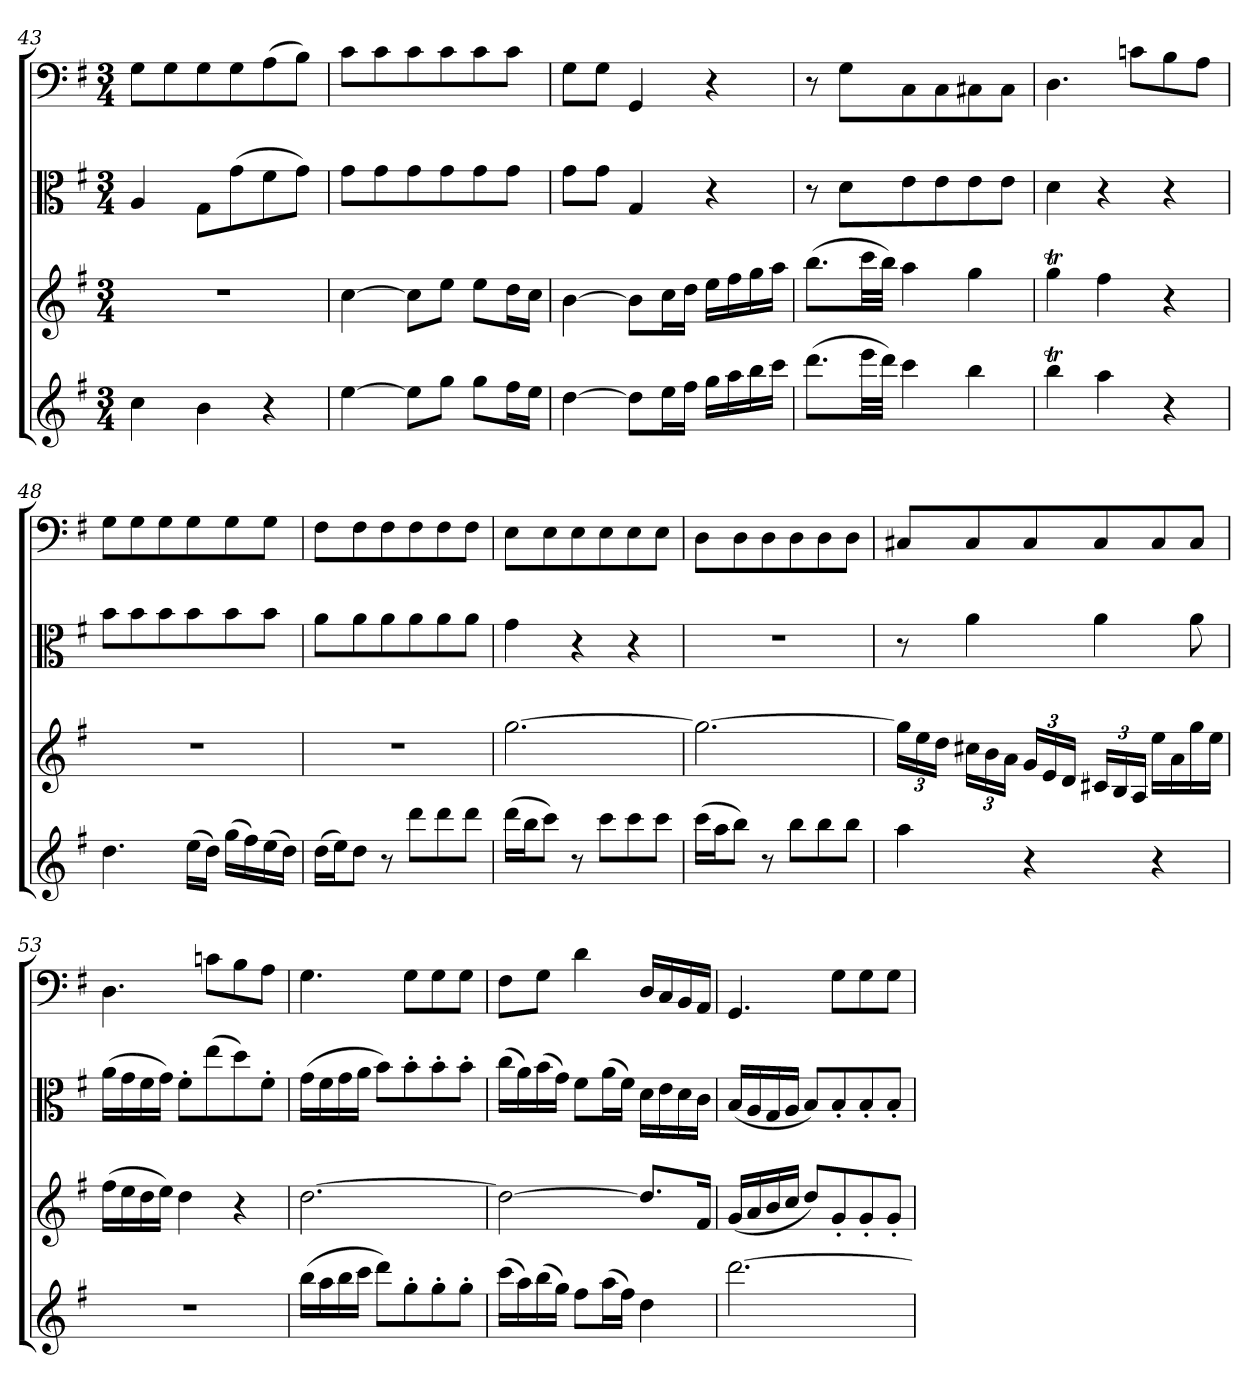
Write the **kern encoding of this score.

**kern	**kern	**kern	**kern
*part4	*part3	*part2	*part1
*staff4	*staff3	*staff2	*staff1
*clefG2	*clefG2	*clefC3	*clefF4
*k[f#]	*k[f#]	*k[f#]	*k[f#]
*G:	*G:	*G:	*G:
*M3/4	*M3/4	*M3/4	*M3/4
=43	=43	=43	=43
4cc\	2.r	4A/	8G\L
.	.	.	8G\
4b\	.	8G\L	8G\
.	.	(8g\	8G\
4r	.	8f#\	(8A\
.	.	8g\J)	8B\J)
=44	=44	=44	=44
[4ee\	[4cc\	8g\L	8c\L
.	.	8g\	8c\
8ee\L]	8cc\L]	8g\	8c\
8gg\J	8ee\J	8g\	8c\
8gg\L	8ee\L	8g\	8c\
16ff#\L	16dd\L	8g\J	8c\J
16ee\JJ	16cc\JJ	.	.
=45	=45	=45	=45
[4dd\	[4b\	8g\L	8G\L
.	.	8g\J	8G\J
8dd\L]	8b\L]	4G/	4GG/
16ee\L	16cc\L	.	.
16ff#\JJ	16dd\JJ	.	.
16gg\LL	16ee\LL	4r	4r
16aa\	16ff#\	.	.
16bb\	16gg\	.	.
16ccc\JJ	16aa\JJ	.	.
=46	=46	=46	=46
(8.ddd\L	(8.bb\L	8r	8r
.	.	8d\L	8G\L
32eee\LL	32ccc\LL	.	.
32ddd\JJJ)	32bb\JJJ)	.	.
4ccc\	4aa\	8e\	8C\
.	.	8e\	8C\
4bb\	4gg\	8e\	8C#X\
.	.	8e\J	8C#\J
=47	=47	=47	=47
4bbt\	4ggT\	4d\	4.D\
4aa\	4ff#\	4r	.
.	.	.	8cn\L
4r	4r	4r	8B\
.	.	.	8A\J
=48	=48	=48	=48
4.dd\	2.r	8b\L	8G\L
.	.	8b\	8G\
.	.	8b\	8G\
(16ee\LL	.	8b\	8G\
16dd\JJ)	.	.	.
(16gg\LL	.	8b\	8G\
16ff#\)	.	.	.
(16ee\	.	8b\J	8G\J
16dd\JJ)	.	.	.
=49	=49	=49	=49
(16dd\LL	2.r	8a\L	8F#\L
16ee\J)	.	.	.
8dd\J	.	8a\	8F#\
8r	.	8a\	8F#\
8ddd\L	.	8a\	8F#\
8ddd\	.	8a\	8F#\
8ddd\J	.	8a\J	8F#\J
=50	=50	=50	=50
(16ddd\LL	[2.gg\	4g\	8E\L
16bb\J	.	.	.
8ccc\J)	.	.	8E\
8r	.	4r	8E\
8ccc\L	.	.	8E\
8ccc\	.	4r	8E\
8ccc\J	.	.	8E\J
=51	=51	=51	=51
(16ccc\LL	2.gg\_	2.r	8D\L
16aa\J	.	.	.
8bb\J)	.	.	8D\
8r	.	.	8D\
8bb\L	.	.	8D\
8bb\	.	.	8D\
8bb\J	.	.	8D\J
=52	=52	=52	=52
4aa\	24gg\LL]	8r	8C#X/L
.	24ee\	.	.
.	24dd\JJ	.	.
.	24cc#X\LL	4a\	8C#/
.	24b\	.	.
.	24a\JJ	.	.
4r	24g/LL	.	8C#/
.	24e/	.	.
.	24d/JJ	.	.
.	24c#X/LL	4a\	8C#/
.	24B/	.	.
.	24A/JJ	.	.
4r	16ee\LL	.	8C#/
.	16a\	.	.
.	16gg\	8a\	8C#/J
.	16ee\JJ	.	.
=53	=53	=53	=53
2.r	(16ff#\LL	(16a\LL	4.D\
.	16ee\	16g\	.
.	16dd\	16f#\	.
.	16ee\JJ)	16g\JJ)	.
.	4dd\	8f#'\L	.
.	.	(8ee\	8cn\L
.	4r	8dd\)	8B\
.	.	8f#'\J	8A\J
=54	=54	=54	=54
(16bb\LL	[2.dd\	(16g\LL	4.G\
16aa\	.	16f#\	.
16bb\	.	16g\	.
16ccc\JJ	.	16a\JJ	.
8ddd\L)	.	8b\L)	.
8gg'\	.	8b'\	8G\L
8gg'\	.	8b'\	8G\
8gg'\J	.	8b'\J	8G\J
=55	=55	=55	=55
(16ccc\LL	2dd\_	(16cc\LL	8F#\L
16aa\)	.	16a\)	.
(16bb\	.	(16b\	8G\J
16gg\JJ)	.	16g\JJ)	.
8ff#\L	.	8f#\L	4d\
(16aa\L	.	(16a\L	.
16ff#\JJ)	.	16f#\JJ)	.
4dd\	8.dd/L]	16d\LL	16D/LL
.	.	16e\	16C/
.	.	16d\	16BB/
.	16f#/Jk	16c\JJ	16AA/JJ
=56	=56	=56	=56
[2.ddd\	(16g/LL	(16B/LL	4.GG/
.	16a/	16A/	.
.	16b/	16G/	.
.	16cc/JJ	16A/JJ	.
.	8dd/L)	8B/L)	.
.	8g'/	8B'/	8G\L
.	8g'/	8B'/	8G\
.	8g'/J	8B'/J	8G\J
=	=	=	=
*-	*-	*-	*-
